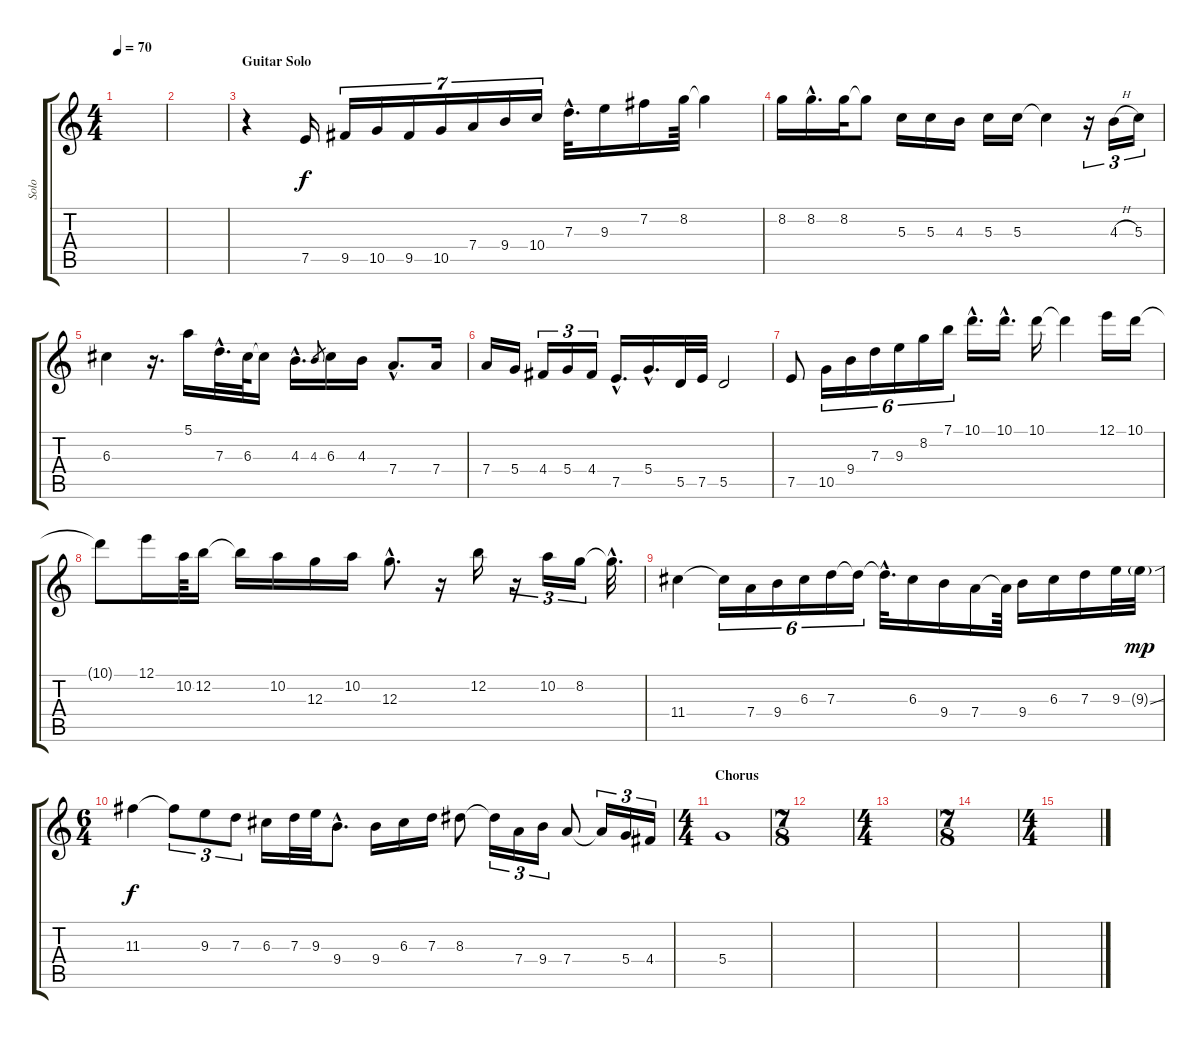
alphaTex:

\track ("Solo" "Solo") {instrument electricguitarjazz}
\staff {score tabs}
\tuning (E4 B3 G3 D3 A2 E2) {hide}
\ts (4 4)
\tempo 70
\clef g2
\ks c
|
|
\section ("" "Guitar Solo")
r.4{instrument electricguitarjazz} 7.5.16 9.5.16{tu (7 4)} 10.5.16{tu (7 4)} 9.5.16{tu (7 4)} 10.5.16{tu (7 4)} 7.4.16{tu (7 4)} 9.4.16{tu (7 4)} 10.4.16{tu (7 4)} 7.3{hac}.32{d} 9.3.16 7.2.16 8.2.64 8.2{t}.4 |
8.2.16 8.2{hac}.16{d} 8.2.32 8.2{t}.8 5.3.16 5.3.16 4.3.16 5.3.16 5.3.16 5.3{t}.4 r.16{tu (3 2)} 4.3{h}.16{tu (3 2)} 5.3.16{tu (3 2)} |
6.3.4 r.16{d} 5.1.16 7.3{hac}.32{d} 6.3.64 6.3{t}.16 4.3{hac}.16{d} 4.3.8{gr} 6.3.16 4.3.16 7.4{hac}.8{d} 7.4.16 |
7.4.16 5.4.16 4.4.16{tu (3 2)} 5.4.16{tu (3 2)} 4.4.16{tu (3 2)} 7.5{hac}.16{d} 5.4{hac}.16{d} 5.5.32 7.5.32 5.5.2 |
7.5.8 10.5.16{tu (6 4)} 9.4.16{tu (6 4)} 7.3.16{tu (6 4)} 9.3.16{tu (6 4)} 8.2.16{tu (6 4)} 7.1.16{tu (6 4)} 10.1{hac}.16{d} 10.1{hac}.16{d} 10.1.16 10.1{t}.4 12.1.16 10.1.16 |
10.1{t}.8 12.1.16 10.2.64 12.2.16 12.2{t}.16 10.2.16 12.3.16 10.2.16 12.3{hac}.8{d} r.16 12.2.16 r.16{tu (3 2)} 10.2.16{tu (3 2)} 8.2.16{tu (3 2)} 8.2{hac t}.32{d} |
11.4.4 11.4{t}.16{tu (6 4)} 7.4.16{tu (6 4)} 9.4.16{tu (6 4)} 6.3.16{tu (6 4)} 7.3.16{tu (6 4)} 7.3{t}.16{tu (6 4)} 7.3{hac t}.32{d} 6.3.16 9.4.16 7.4.16 7.4{t}.64 9.4.16 6.3.16 7.3.16 9.3.32 9.3{ss g}.32{dy mp} |
\ts (6 4)
11.3.4{dy f} 11.3{t}.8{tu (3 2)} 9.3.8{tu (3 2)} 7.3.8{tu (3 2)} 6.3.16 7.3.32 9.3.32 9.4{hac}.8{d} 9.4.16 6.3.16 7.3.16 8.3.8 8.3{t}.16{tu (3 2)} 7.4.16{tu (3 2)} 9.4.16{tu (3 2)} 7.4.8 7.4{t}.16{tu (3 2)} 5.4.16{tu (3 2)} 4.4.16{tu (3 2)} |
\ts (4 4)
\section ("" "Chorus")
5.4.1 |
\ts (7 8)
|
\ts (4 4)
|
\ts (7 8)
|
\ts (4 4)
